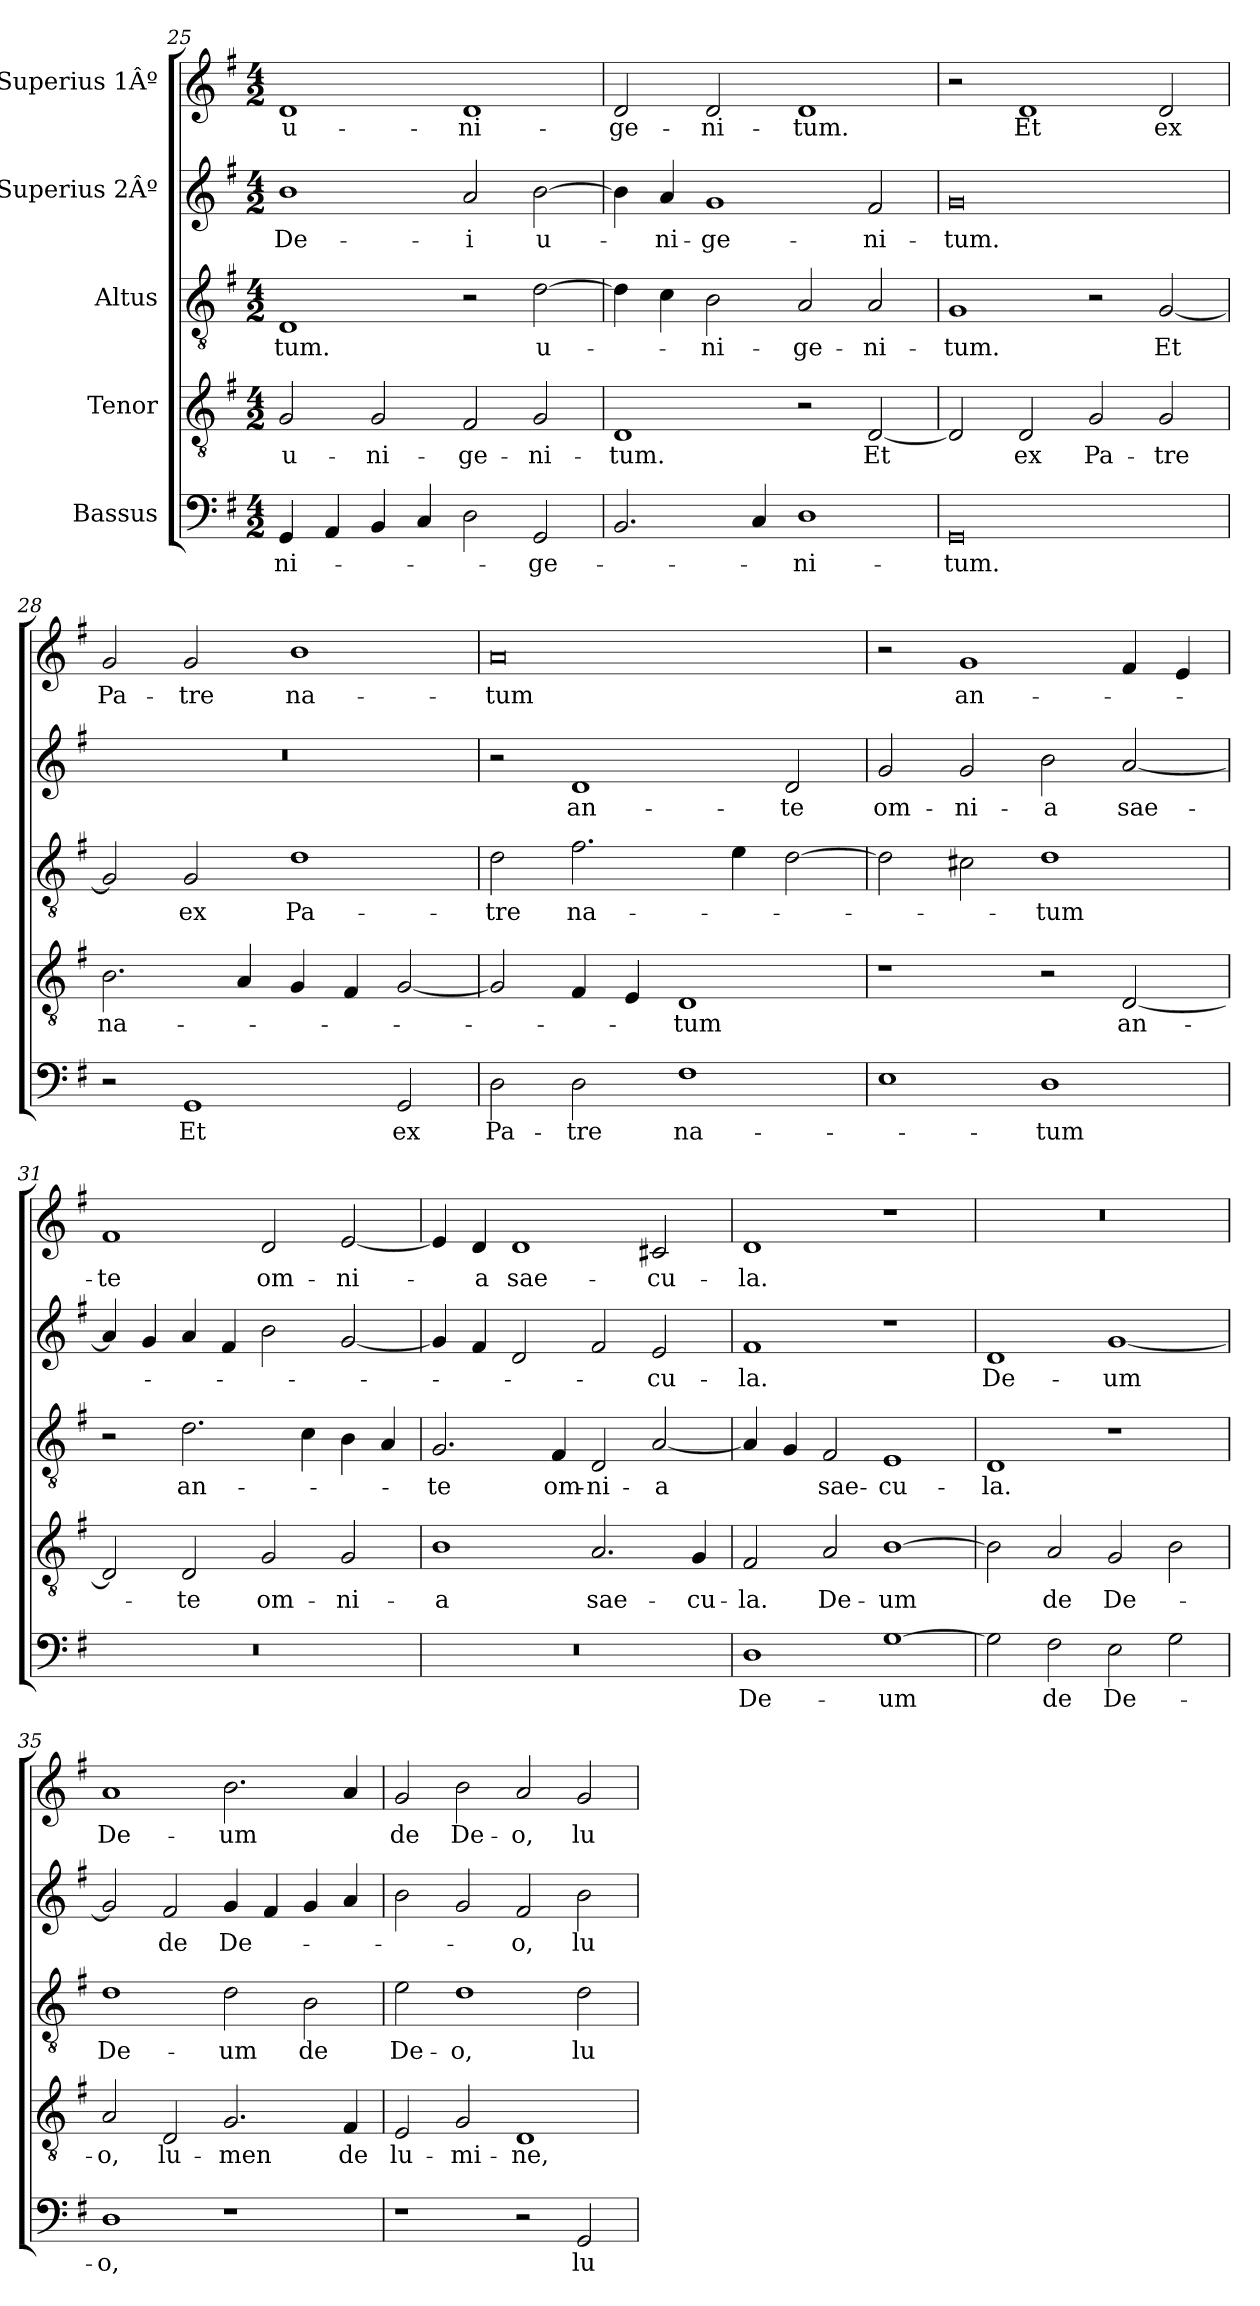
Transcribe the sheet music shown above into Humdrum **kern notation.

**kern	**text	**kern	**text	**kern	**text	**kern	**text	**kern	**text
*part5	*part5	*part4	*part4	*part3	*part3	*part2	*part2	*part1	*part1
*staff5	*staff5	*staff4	*staff4	*staff3	*staff3	*staff2	*staff2	*staff1	*staff1
*I"Bassus	*	*I"Tenor	*	*I"Altus	*	*I"Superius 2Âº	*	*I"Superius 1Âº	*
*clefF4	*	*clefGv2	*	*clefGv2	*	*clefG2	*	*clefG2	*
*k[f#]	*	*k[f#]	*	*k[f#]	*	*k[f#]	*	*k[f#]	*
*M4/2	*	*M4/2	*	*M4/2	*	*M4/2	*	*M4/2	*
=25	=25	=25	=25	=25	=25	=25	=25	=25	=25
4GG/	-ni-	2G/	u-	1D/	-tum.	1b\	De-	1d/	u-
4AA/	.	.	.	.	.	.	.	.	.
4BB/	.	2G/	-ni-	.	.	.	.	.	.
4C/	.	.	.	.	.	.	.	.	.
2D\	.	2F#/	-ge-	2r	.	2a/	-i	1d/	-ni-
2GG/	-ge-	2G/	-ni-	[2d\	u-	[2b\	u-	.	.
=26	=26	=26	=26	=26	=26	=26	=26	=26	=26
2.BB/	.	1D/	-tum.	4d\]	.	4b\]	.	2d/	-ge-
.	.	.	.	4c\	.	4a/	-ni-	.	.
.	.	.	.	2B\	-ni-	1g/	-ge-	2d/	-ni-
4C/	.	.	.	.	.	.	.	.	.
1D\	-ni-	2r	.	2A/	-ge-	.	.	1d/	-tum.
.	.	[2D/	Et	2A/	-ni-	2f#/	-ni-	.	.
=27	=27	=27	=27	=27	=27	=27	=27	=27	=27
0GG/	-tum.	2D/]	.	1G/	-tum.	0g/	-tum.	2r	.
.	.	2D/	ex	.	.	.	.	1d/	Et
.	.	2G/	Pa-	2r	.	.	.	.	.
.	.	2G/	-tre	[2G/	Et	.	.	2d/	ex
=28	=28	=28	=28	=28	=28	=28	=28	=28	=28
2r	.	2.B\	na-	2G/]	.	0r	.	2g/	Pa-
1GG/	Et	.	.	2G/	ex	.	.	2g/	-tre
.	.	4A/	.	.	.	.	.	.	.
.	.	4G/	.	1d\	Pa-	.	.	1b\	na-
.	.	4F#/	.	.	.	.	.	.	.
2GG/	ex	[2G/	.	.	.	.	.	.	.
=29	=29	=29	=29	=29	=29	=29	=29	=29	=29
2D\	Pa-	2G/]	.	2d\	-tre	2r	.	0a/	-tum
2D\	-tre	4F#/	.	2.f#\	na-	1d/	an-	.	.
.	.	4E/	.	.	.	.	.	.	.
1F#\	na-	1D/	-tum	.	.	.	.	.	.
.	.	.	.	4e\	.	.	.	.	.
.	.	.	.	[2d\	.	2d/	-te	.	.
=30	=30	=30	=30	=30	=30	=30	=30	=30	=30
1E\	.	1r	.	2d\]	.	2g/	om-	2r	.
.	.	.	.	2c#X\	.	2g/	-ni-	1g/	an-
1D\	-tum	2r	.	1d\	-tum	2b\	-a	.	.
.	.	[2D/	an-	.	.	[2a/	sae-	4f#/	.
.	.	.	.	.	.	.	.	4e/	.
=31	=31	=31	=31	=31	=31	=31	=31	=31	=31
0r	.	2D/]	.	2r	.	4a/]	.	1f#/	-te
.	.	.	.	.	.	4g/	.	.	.
.	.	2D/	-te	2.d\	an-	4a/	.	.	.
.	.	.	.	.	.	4f#/	.	.	.
.	.	2G/	om-	.	.	2b\	.	2d/	om-
.	.	.	.	4c\	.	.	.	.	.
.	.	2G/	-ni-	4B\	.	[2g/	.	[2e/	-ni-
.	.	.	.	4A/	.	.	.	.	.
=32	=32	=32	=32	=32	=32	=32	=32	=32	=32
0r	.	1B\	-a	2.G/	-te	4g/]	.	4e/]	.
.	.	.	.	.	.	4f#/	.	4d/	-a
.	.	.	.	.	.	2d/	.	1d/	sae-
.	.	.	.	4F#/	om-	.	.	.	.
.	.	2.A/	sae-	2D/	-ni-	2f#/	.	.	.
.	.	.	.	[2A/	-a	2e/	-cu-	2c#X/	-cu-
.	.	4G/	-cu-	.	.	.	.	.	.
=33	=33	=33	=33	=33	=33	=33	=33	=33	=33
1D\	De-	2F#/	-la.	4A/]	.	1f#/	-la.	1d/	-la.
.	.	.	.	4G/	.	.	.	.	.
.	.	2A/	De-	2F#/	sae-	.	.	.	.
[1G\	-um	[1B\	-um	1E/	-cu-	1r	.	1r	.
=34	=34	=34	=34	=34	=34	=34	=34	=34	=34
2G\]	.	2B\]	.	1D/	-la.	1d/	De-	0r	.
2F#\	de	2A/	de	.	.	.	.	.	.
2E\	De-	2G/	De-	1r	.	[1g/	-um	.	.
2G\	.	2B\	.	.	.	.	.	.	.
=35	=35	=35	=35	=35	=35	=35	=35	=35	=35
1D\	-o,	2A/	-o,	1d\	De-	2g/]	.	1a/	De-
.	.	2D/	lu-	.	.	2f#/	de	.	.
1r	.	2.G/	-men	2d\	-um	4g/	De-	2.b\	-um
.	.	.	.	.	.	4f#/	.	.	.
.	.	.	.	2B\	de	4g/	.	.	.
.	.	4F#/	de	.	.	4a/	.	4a/	.
=36	=36	=36	=36	=36	=36	=36	=36	=36	=36
1r	.	2E/	lu-	2e\	De-	2b\	.	2g/	de
.	.	2G/	-mi-	1d\	-o,	2g/	.	2b\	De-
2r	.	1D/	-ne,	.	.	2f#/	-o,	2a/	-o,
2GG/	lu-	.	.	2d\	lu-	2b\	lu-	2g/	lu-
=	=	=	=	=	=	=	=	=	=
*-	*-	*-	*-	*-	*-	*-	*-	*-	*-
